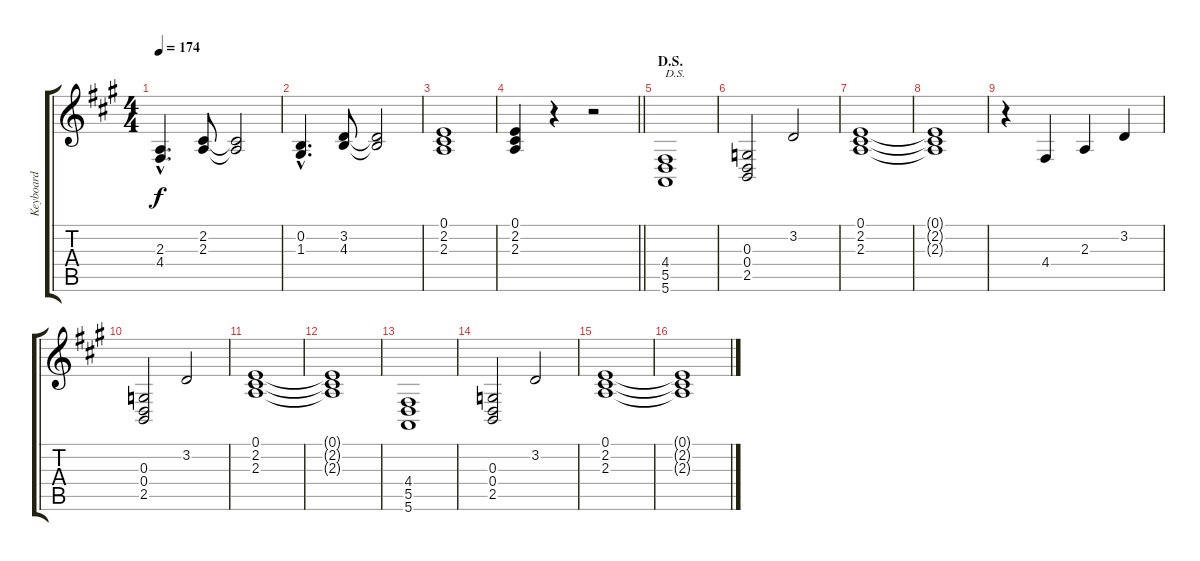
\track ("Keyboard" "Keyboard") {instrument synthstrings2}
\staff {score tabs}
\tuning (E4 B3 G3 D3 A2 E2) {hide}
\ts (4 4)
\tempo 174
\clef g2
\ks a
(2.3{hac} 4.4{hac}).4{d dy f} (2.2 2.3).8 (2.2{t} 2.3{t}).2 |
(0.2{hac} 1.3{hac}).4{d} (3.2 4.3).8 (3.2{t} 4.3{t}).2 |
(0.1 2.2 2.3).1 |
\barLineRight lightlight
(0.1 2.2 2.3).4 r.4 r.2 |
\section ("" "D.S.")
(4.4 5.5 5.6).1{txt "D.S."} |
(0.3 0.4 2.5).2 3.2.2 |
(0.1 2.2 2.3).1 |
(0.1{t} 2.2{t} 2.3{t}).1 |
r.4 4.4.4 2.3.4 3.2.4 |
(0.3 0.4 2.5).2 3.2.2 |
(0.1 2.2 2.3).1 |
(0.1{t} 2.2{t} 2.3{t}).1 |
(4.4 5.5 5.6).1 |
(0.3 0.4 2.5).2 3.2.2 |
(0.1 2.2 2.3).1 |
(0.1{t} 2.2{t} 2.3{t}).1
